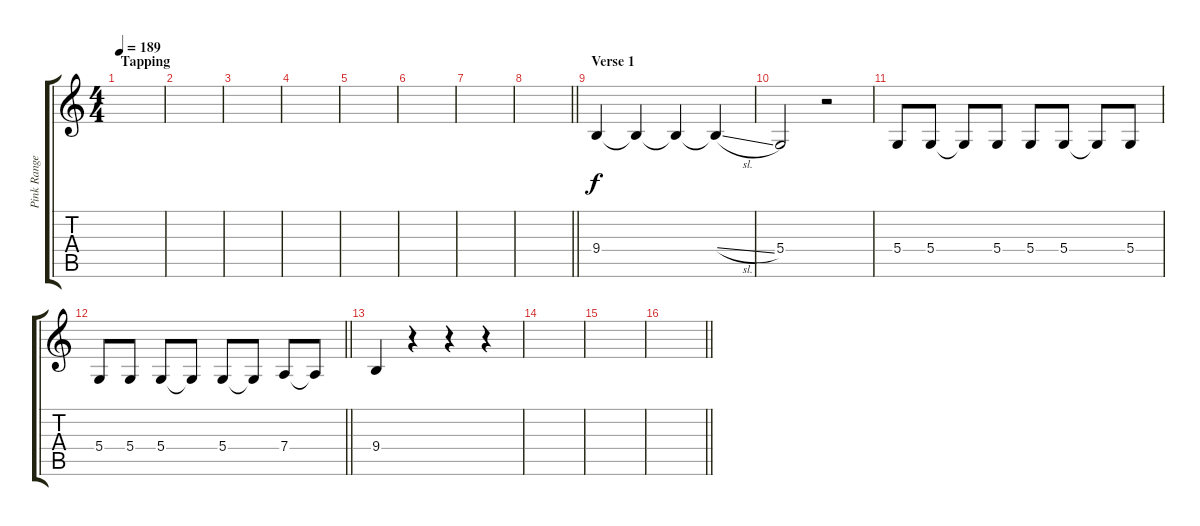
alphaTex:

\track ("Pink Ranger (Vox)" "Pink Range") {instrument cello}
\staff {score tabs}
\tuning (E4 B3 G3 D3 A2 E2) {hide}
\ts (4 4)
\section ("" "Tapping ")
\tempo 189
\clef g2
\ks c
|
|
|
|
|
|
|
\barLineRight lightlight
|
\section ("" "Verse 1")
9.4.4 9.4{t}.4 9.4{t}.4 9.4{sl t}.4 |
5.4.2 r.2 |
5.4.8 5.4.8 5.4{t}.8 5.4.8 5.4.8 5.4.8 5.4{t}.8 5.4.8 |
\barLineRight lightlight
5.4.8 5.4.8 5.4.8 5.4{t}.8 5.4.8 5.4{t}.8 7.4.8 7.4{t}.8 |
9.4.4 r.4 r.4 r.4 |
|
|
\barLineRight lightlight
